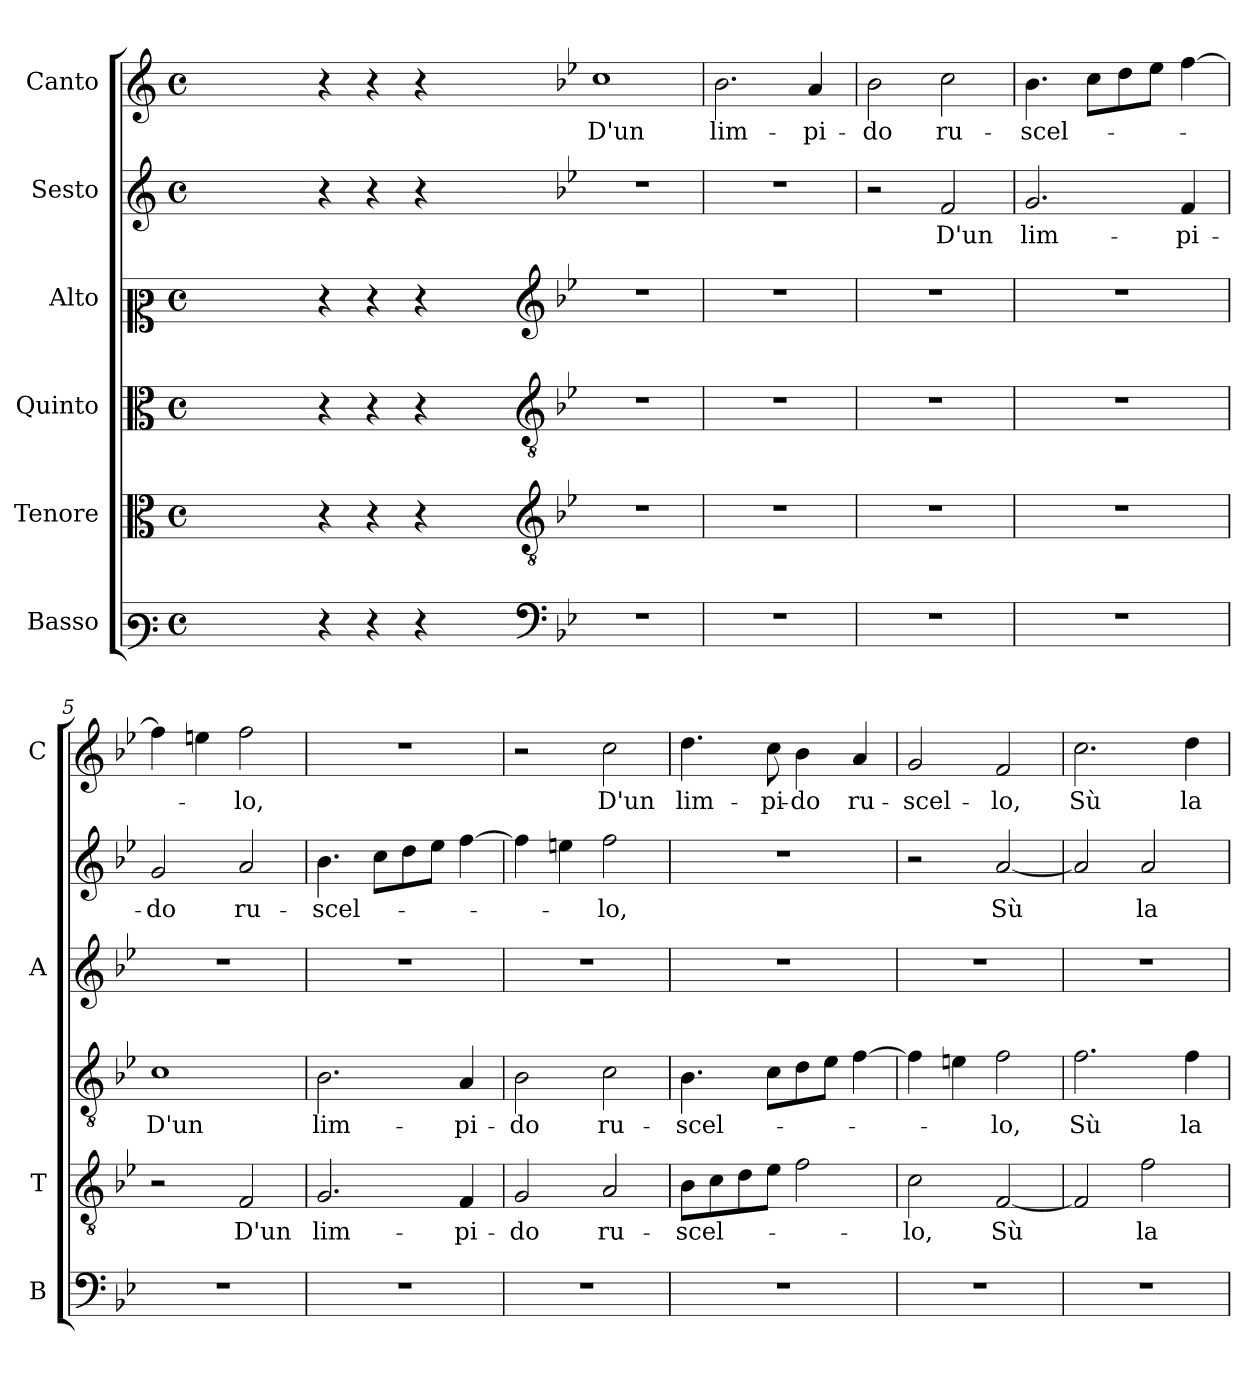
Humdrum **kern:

**kern	**kern	**text	**kern	**text	**kern	**kern	**text	**kern	**text
*part6	*part5	*part5	*part4	*part4	*part3	*part2	*part2	*part1	*part1
*staff6	*staff5	*staff5	*staff4	*staff4	*staff3	*staff2	*staff2	*staff1	*staff1
*I"Basso	*I"Tenore	*	*I"Quinto	*	*I"Alto	*I"Sesto	*	*I"Canto	*
*I'B	*I'T	*	*	*	*I'A	*	*	*I'C	*
*clefF3	*clefC3	*	*clefC3	*	*clefC2	*clefG2	*	*clefG2	*
*k[]	*k[]	*	*k[]	*	*k[]	*k[]	*	*k[]	*
*C:	*C:	*	*C:	*	*C:	*C:	*	*C:	*
*M4/4	*M4/4	*	*M4/4	*	*M4/4	*M4/4	*	*M4/4	*
*met(c)	*met(c)	*	*met(c)	*	*met(c)	*met(c)	*	*met(c)	*
=	=	=	=	=	=	=	=	=	=
1ryy	1ryy	.	1ryy	.	1ryy	1ryy	.	1ryy	.
=1X-	=1X-	=1X-	=1X-	=1X-	=1X-	=1X-	=1X-	=1X-	=1X-
4r	4r	.	4r	.	4r	4r	.	4r	.
4r	4r	.	4r	.	4r	4r	.	4r	.
4r	4r	.	4r	.	4r	4r	.	4r	.
4ryy	4ryy	.	4ryy	.	4ryy	4ryy	.	4ryy	.
=1-	=1-	=1-	=1-	=1-	=1-	=1-	=1-	=1-	=1-
*clefF4	*clefGv2	*	*clefGv2	*	*clefG2	*	*	*	*
*k[b-e-]	*k[b-e-]	*	*k[b-e-]	*	*k[b-e-]	*k[b-e-]	*	*k[b-e-]	*
*B-:	*B-:	*	*B-:	*	*B-:	*B-:	*	*B-:	*
!	!	!	!	!	!	!	!	!	!LO:LY:b
1r	1r	.	1r	.	1r	1r	.	1cc	D'un
=2	=2	=2	=2	=2	=2	=2	=2	=2	=2
!	!	!	!	!	!	!	!	!	!LO:LY:b
1r	1r	.	1r	.	1r	1r	.	2.b-\	lim-
!	!	!	!	!	!	!	!	!	!LO:LY:b
.	.	.	.	.	.	.	.	4a/	-pi-
=3	=3	=3	=3	=3	=3	=3	=3	=3	=3
!	!	!	!	!	!	!	!	!	!LO:LY:b
1r	1r	.	1r	.	1r	2r	.	2b-\	-do
!	!	!	!	!	!	!	!LO:LY:b	!	!LO:LY:b
.	.	.	.	.	.	2f/	D'un	2cc\	ru-
=4	=4	=4	=4	=4	=4	=4	=4	=4	=4
!	!	!	!	!	!	!	!LO:LY:b	!	!LO:LY:b
1r	1r	.	1r	.	1r	2.g/	lim-	4.b-\	-scel-
.	.	.	.	.	.	.	.	8cc\L	.
.	.	.	.	.	.	.	.	8dd\	.
.	.	.	.	.	.	.	.	8ee-\J	.
!	!	!	!	!	!	!	!LO:LY:b	!	!
.	.	.	.	.	.	4f/	-pi-	[4ff\	.
=5	=5	=5	=5	=5	=5	=5	=5	=5	=5
!	!	!	!	!LO:LY:b	!	!	!LO:LY:b	!	!
1r	2r	.	1c	D'un	1r	2g/	-do	4ff\]	.
.	.	.	.	.	.	.	.	4een\	.
!	!	!LO:LY:b	!	!	!	!	!LO:LY:b	!	!LO:LY:b
.	2F/	D'un	.	.	.	2a/	ru-	2ff\	-lo,
=6	=6	=6	=6	=6	=6	=6	=6	=6	=6
!	!	!LO:LY:b	!	!LO:LY:b	!	!	!LO:LY:b	!	!
1r	2.G/	lim-	2.B-\	lim-	1r	4.b-\	-scel-	1r	.
.	.	.	.	.	.	8cc\L	.	.	.
.	.	.	.	.	.	8dd\	.	.	.
.	.	.	.	.	.	8ee-\J	.	.	.
!	!	!LO:LY:b	!	!LO:LY:b	!	!	!	!	!
.	4F/	-pi-	4A/	-pi-	.	[4ff\	.	.	.
=7	=7	=7	=7	=7	=7	=7	=7	=7	=7
!	!	!LO:LY:b	!	!LO:LY:b	!	!	!	!	!
1r	2G/	-do	2B-\	-do	1r	4ff\]	.	2r	.
.	.	.	.	.	.	4een\	.	.	.
!	!	!LO:LY:b	!	!LO:LY:b	!	!	!LO:LY:b	!	!LO:LY:b
.	2A/	ru-	2c\	ru-	.	2ff\	-lo,	2cc\	D'un
!!LO:LB:g=z
=8	=8	=8	=8	=8	=8	=8	=8	=8	=8
!	!	!LO:LY:b	!	!LO:LY:b	!	!	!	!	!LO:LY:b
1r	8B-\L	-scel-	4.B-\	-scel-	1r	1r	.	4.dd\	lim-
.	8c\	.	.	.	.	.	.	.	.
.	8d\	.	.	.	.	.	.	.	.
!	!	!	!	!	!	!	!	!	!LO:LY:b
.	8e-\J	.	8c\L	.	.	.	.	8cc\	-pi-
!	!	!	!	!	!	!	!	!	!LO:LY:b
.	2f\	.	8d\	.	.	.	.	4b-\	-do
.	.	.	8e-\J	.	.	.	.	.	.
!	!	!	!	!	!	!	!	!	!LO:LY:b
.	.	.	[4f\	.	.	.	.	4a/	ru-
=9	=9	=9	=9	=9	=9	=9	=9	=9	=9
!	!	!LO:LY:b	!	!	!	!	!	!	!LO:LY:b
1r	2c\	-lo,	4f\]	.	1r	2r	.	2g/	-scel-
.	.	.	4en\	.	.	.	.	.	.
!	!	!LO:LY:b	!	!LO:LY:b	!	!	!LO:LY:b	!	!LO:LY:b
.	[2F/	Sù	2f\	-lo,	.	[2a/	Sù	2f/	-lo,
=10	=10	=10	=10	=10	=10	=10	=10	=10	=10
!	!	!	!	!LO:LY:b	!	!	!	!	!LO:LY:b
1r	2F/]	.	2.f\	Sù	1r	2a/]	.	2.cc\	Sù
!	!	!LO:LY:b	!	!	!	!	!LO:LY:b	!	!
.	2f\	la	.	.	.	2a/	la	.	.
!	!	!	!	!LO:LY:b	!	!	!	!	!LO:LY:b
.	.	.	4f\	la	.	.	.	4dd\	la
=	=	=	=	=	=	=	=	=	=
*-	*-	*-	*-	*-	*-	*-	*-	*-	*-
